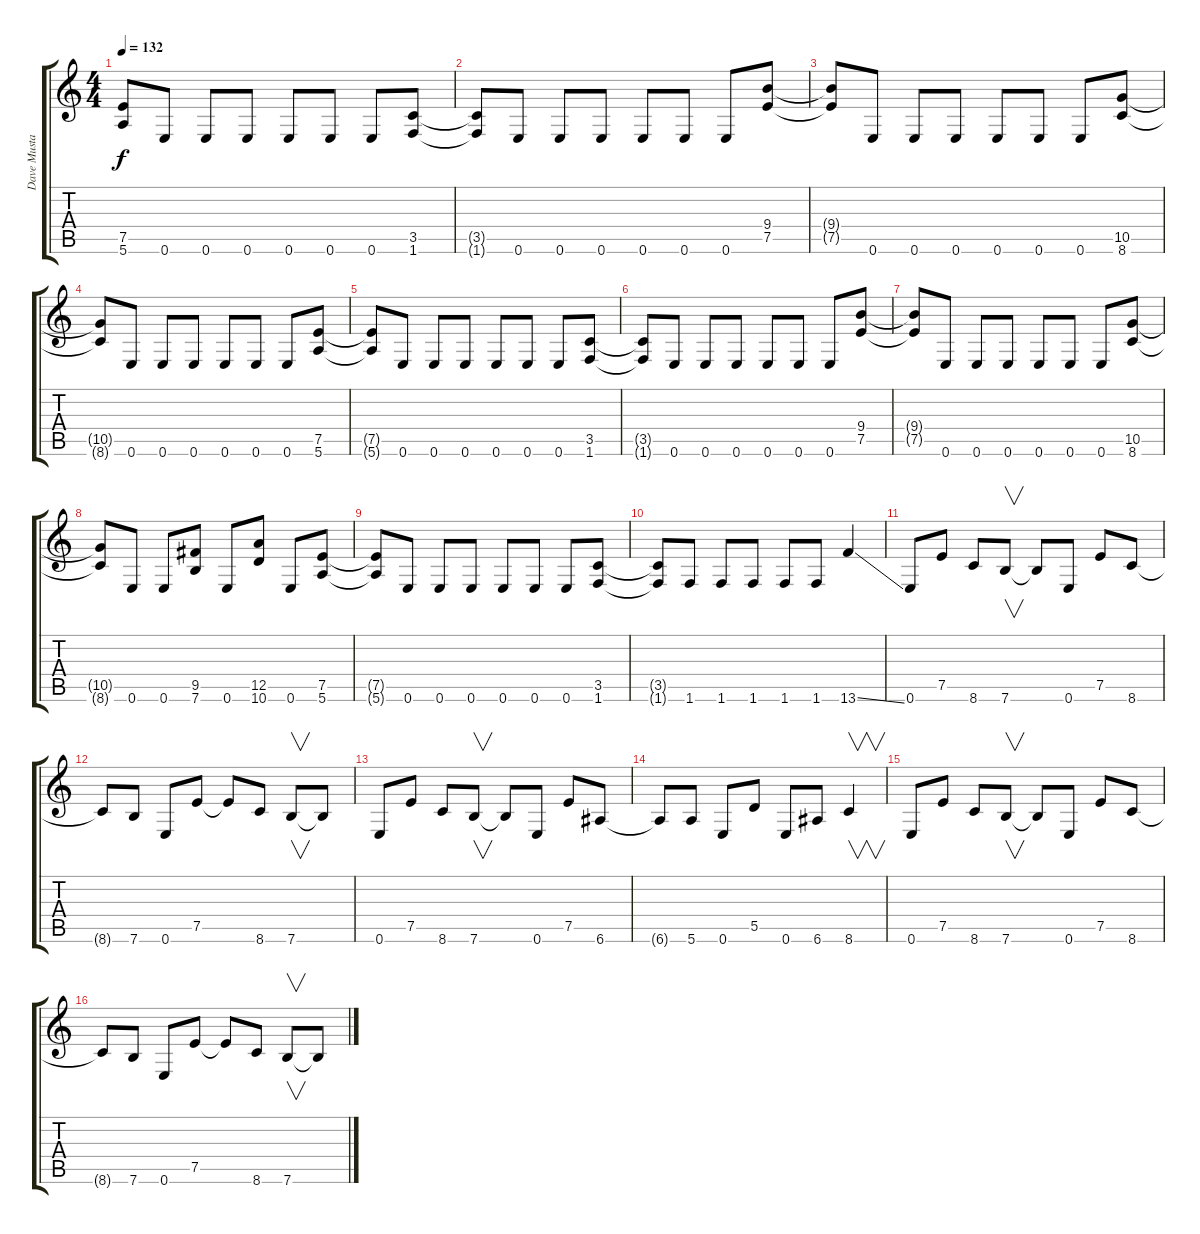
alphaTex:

\track ("Dave Mustaine (Disto Gtr)" "Dave Musta") {instrument distortionguitar}
\staff {score tabs}
\tuning (E4 B3 G3 D3 A2 E2) {hide}
\ts (4 4)
\tempo 132
\clef g2
\ks c
(7.5{t} 5.6{t}).8{dy f} 0.6.8 0.6.8 0.6.8 0.6.8 0.6.8 0.6.8 (3.5 1.6).8 |
(3.5{t} 1.6{t}).8 0.6.8 0.6.8 0.6.8 0.6.8 0.6.8 0.6.8 (9.4 7.5).8 |
(9.4{t} 7.5{t}).8 0.6.8 0.6.8 0.6.8 0.6.8 0.6.8 0.6.8 (10.5 8.6).8 |
(10.5{t} 8.6{t}).8 0.6.8 0.6.8 0.6.8 0.6.8 0.6.8 0.6.8 (7.5 5.6).8 |
(7.5{t} 5.6{t}).8 0.6.8 0.6.8 0.6.8 0.6.8 0.6.8 0.6.8 (3.5 1.6).8 |
(3.5{t} 1.6{t}).8 0.6.8 0.6.8 0.6.8 0.6.8 0.6.8 0.6.8 (9.4 7.5).8 |
(9.4{t} 7.5{t}).8 0.6.8 0.6.8 0.6.8 0.6.8 0.6.8 0.6.8 (10.5 8.6).8 |
(10.5{t} 8.6{t}).8 0.6.8 0.6.8 (9.5 7.6).8 0.6.8 (12.5 10.6).8 0.6.8 (7.5 5.6).8 |
(7.5{t} 5.6{t}).8 0.6.8 0.6.8 0.6.8 0.6.8 0.6.8 0.6.8 (3.5 1.6).8 |
(3.5{t} 1.6{t}).8 1.6.8 1.6.8 1.6.8 1.6.8 1.6.8 13.6{ss}.4 |
0.6.8 7.5.8 8.6.8 7.6.8{v} 7.6{t}.8 0.6.8 7.5.8 8.6.8 |
8.6{t}.8 7.6.8 0.6.8 7.5.8 7.5{t}.8 8.6.8 7.6.8{v} 7.6{t}.8 |
0.6.8 7.5.8 8.6.8 7.6.8{v} 7.6{t}.8 0.6.8 7.5.8 6.6.8 |
6.6{t}.8 5.6.8 0.6.8 5.5.8 0.6.8 6.6.8 8.6.4{v} |
0.6.8 7.5.8 8.6.8 7.6.8{v} 7.6{t}.8 0.6.8 7.5.8 8.6.8 |
8.6{t}.8 7.6.8 0.6.8 7.5.8 7.5{t}.8 8.6.8 7.6.8{v} 7.6{t}.8
